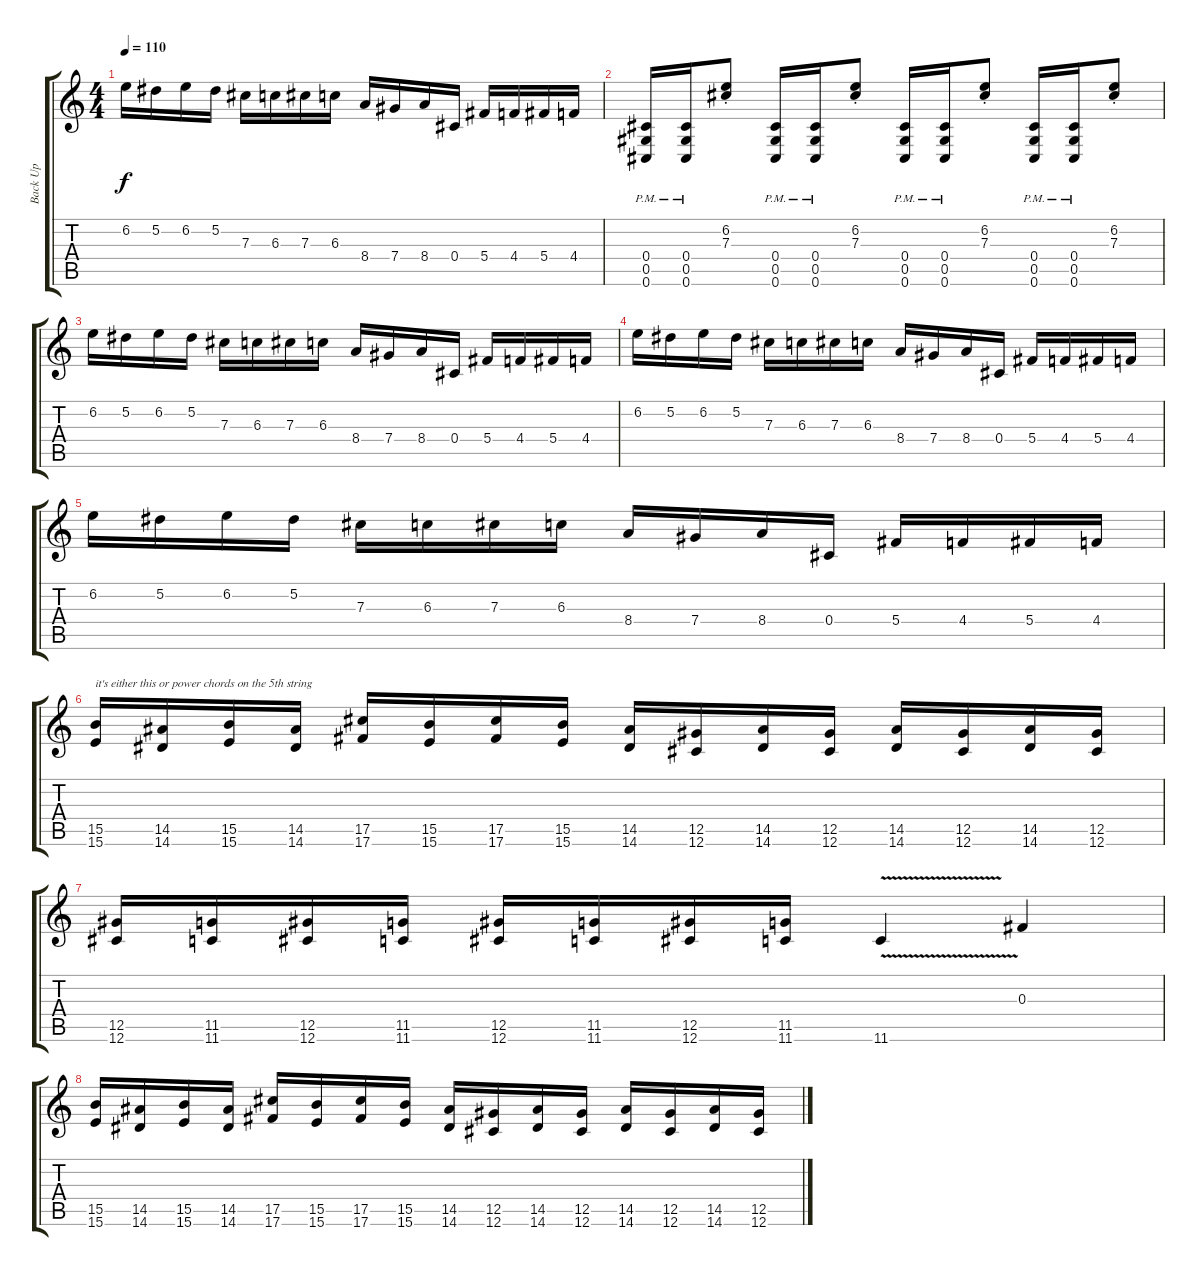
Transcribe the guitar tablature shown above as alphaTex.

\track ("Back Up" "Back Up") {instrument overdrivenguitar}
\staff {score tabs}
\tuning (Eb4 Bb3 Gb3 Db3 Ab2 Db2) {hide}
\ts (4 4)
\tempo 110
\clef g2
\ks c
6.2.16{dy f} 5.2.16 6.2.16 5.2.16 7.3.16 6.3.16 7.3.16 6.3.16 8.4.16 7.4.16 8.4.16 0.4.16 5.4.16 4.4.16 5.4.16 4.4.16 |
(0.4{pm} 0.5{pm} 0.6{pm}).16 (0.4{pm} 0.5{pm} 0.6{pm}).16 (6.2{st} 7.3{st}).8 (0.4{pm} 0.5{pm} 0.6{pm}).16 (0.4{pm} 0.5{pm} 0.6{pm}).16 (6.2{st} 7.3{st}).8 (0.4{pm} 0.5{pm} 0.6{pm}).16 (0.4{pm} 0.5{pm} 0.6{pm}).16 (6.2{st} 7.3{st}).8 (0.4{pm} 0.5{pm} 0.6{pm}).16 (0.4{pm} 0.5{pm} 0.6{pm}).16 (6.2{st} 7.3{st}).8 |
6.2.16 5.2.16 6.2.16 5.2.16 7.3.16 6.3.16 7.3.16 6.3.16 8.4.16 7.4.16 8.4.16 0.4.16 5.4.16 4.4.16 5.4.16 4.4.16 |
6.2.16 5.2.16 6.2.16 5.2.16 7.3.16 6.3.16 7.3.16 6.3.16 8.4.16 7.4.16 8.4.16 0.4.16 5.4.16 4.4.16 5.4.16 4.4.16 |
6.2.16 5.2.16 6.2.16 5.2.16 7.3.16 6.3.16 7.3.16 6.3.16 8.4.16 7.4.16 8.4.16 0.4.16 5.4.16 4.4.16 5.4.16 4.4.16 |
(15.5 15.6).16{txt "it's either this or power chords on the 5th string"} (14.5 14.6).16 (15.5 15.6).16 (14.5 14.6).16 (17.5 17.6).16 (15.5 15.6).16 (17.5 17.6).16 (15.5 15.6).16 (14.5 14.6).16 (12.5 12.6).16 (14.5 14.6).16 (12.5 12.6).16 (14.5 14.6).16 (12.5 12.6).16 (14.5 14.6).16 (12.5 12.6).16 |
(12.5 12.6).16 (11.5 11.6).16 (12.5 12.6).16 (11.5 11.6).16 (12.5 12.6).16 (11.5 11.6).16 (12.5 12.6).16 (11.5 11.6).16 11.6{v}.4 0.3.4 |
(15.5 15.6).16 (14.5 14.6).16 (15.5 15.6).16 (14.5 14.6).16 (17.5 17.6).16 (15.5 15.6).16 (17.5 17.6).16 (15.5 15.6).16 (14.5 14.6).16 (12.5 12.6).16 (14.5 14.6).16 (12.5 12.6).16 (14.5 14.6).16 (12.5 12.6).16 (14.5 14.6).16 (12.5 12.6).16
